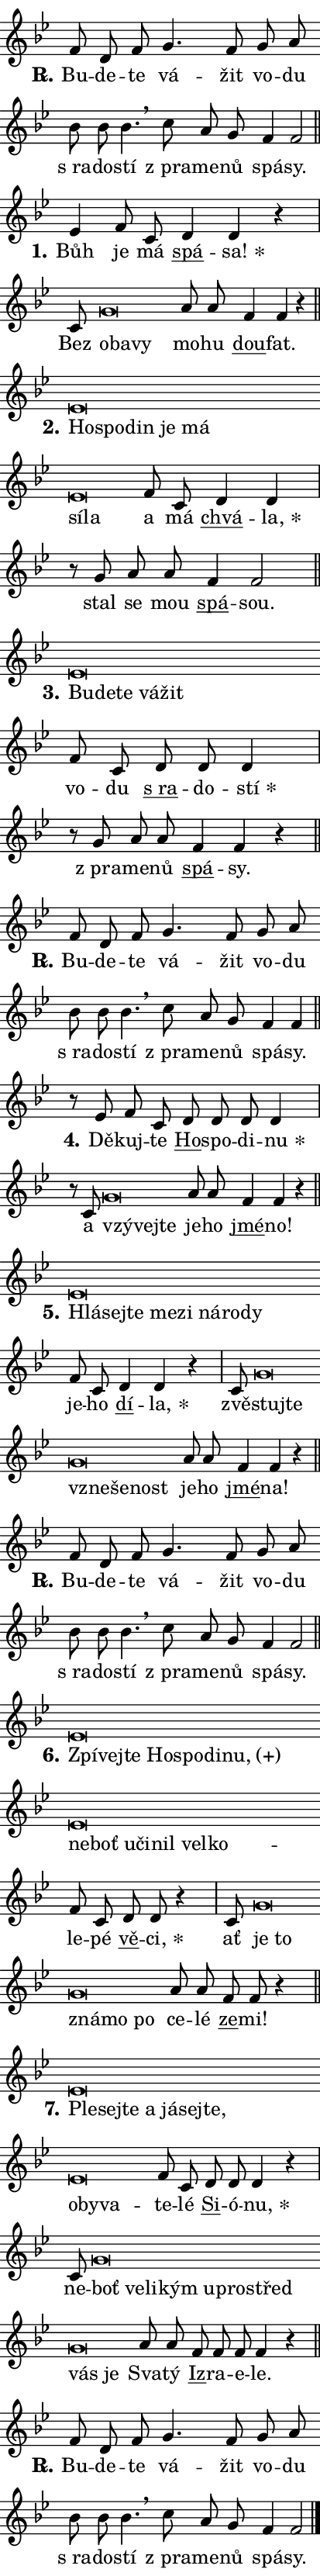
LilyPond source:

\version "2.22.1"
\header { tagline = "" }
\paper {
  indent = 0\cm
  top-margin = 0\cm
  right-margin = 0\cm
  bottom-margin = 0\cm
  left-margin = 0\cm
  paper-width = 7\cm
  page-breaking = #ly:one-page-breaking
  system-system-spacing.basic-distance = #11
  score-system-spacing.basic-distance = #11
  ragged-last = ##f
}


%% Author: Thomas Morley
%% https://lists.gnu.org/archive/html/lilypond-user/2020-05/msg00002.html
#(define (line-position grob)
"Returns position of @var[grob} in current system:
   @code{'start}, if at first time-step
   @code{'end}, if at last time-step
   @code{'middle} otherwise
"
  (let* ((col (ly:item-get-column grob))
         (ln (ly:grob-object col 'left-neighbor))
         (rn (ly:grob-object col 'right-neighbor))
         (col-to-check-left (if (ly:grob? ln) ln col))
         (col-to-check-right (if (ly:grob? rn) rn col))
         (break-dir-left
           (and
             (ly:grob-property col-to-check-left 'non-musical #f)
             (ly:item-break-dir col-to-check-left)))
         (break-dir-right
           (and
             (ly:grob-property col-to-check-right 'non-musical #f)
             (ly:item-break-dir col-to-check-right))))
        (cond ((eqv? 1 break-dir-left) 'start)
              ((eqv? -1 break-dir-right) 'end)
              (else 'middle))))

#(define (tranparent-at-line-position vctor)
  (lambda (grob)
  "Relying on @code{line-position} select the relevant enry from @var{vctor}.
Used to determine transparency,"
    (case (line-position grob)
      ((end) (not (vector-ref vctor 0)))
      ((middle) (not (vector-ref vctor 1)))
      ((start) (not (vector-ref vctor 2))))))

noteHeadBreakVisibility =
#(define-music-function (break-visibility)(vector?)
"Makes @code{NoteHead}s transparent relying on @var{break-visibility}"
#{
  \override NoteHead.transparent =
    #(tranparent-at-line-position break-visibility)
#})

#(define delete-ledgers-for-transparent-note-heads
  (lambda (grob)
    "Reads whether a @code{NoteHead} is transparent.
If so this @code{NoteHead} is removed from @code{'note-heads} from
@var{grob}, which is supposed to be @code{LedgerLineSpanner}.
As a result ledgers are not printed for this @code{NoteHead}"
    (let* ((nhds-array (ly:grob-object grob 'note-heads))
           (nhds-list
             (if (ly:grob-array? nhds-array)
                 (ly:grob-array->list nhds-array)
                 '()))
           ;; Relies on the transparent-property being done before
           ;; Staff.LedgerLineSpanner.after-line-breaking is executed.
           ;; This is fragile ...
           (to-keep
             (remove
               (lambda (nhd)
                 (ly:grob-property nhd 'transparent #f))
               nhds-list)))
      ;; TODO find a better method to iterate over grob-arrays, similiar
      ;; to filter/remove etc for lists
      ;; For now rebuilt from scratch
      (set! (ly:grob-object grob 'note-heads)  '())
      (for-each
        (lambda (nhd)
          (ly:pointer-group-interface::add-grob grob 'note-heads nhd))
        to-keep))))

hideNotes = {
  \noteHeadBreakVisibility #begin-of-line-visible
}
unHideNotes = {
  \noteHeadBreakVisibility #all-visible
}

% work-around for resetting accidentals
% https://lilypond.org/doc/v2.23/Documentation/notation/displaying-rhythms#unmetered-music
cadenzaMeasure = {
  \cadenzaOff
  \partial 1024 s1024
  \cadenzaOn
}

#(define-markup-command (accent layout props text) (markup?)
  "Underline accented syllable"
  (interpret-markup layout props
    #{\markup \override #'(offset . 4.3) \underline { #text }#}))

responsum = \markup \concat {
  "R" \hspace #-1.05 \path #0.1 #'((moveto 0 0.07) (lineto 0.9 0.8)) \hspace #0.05 "."
}

\layout {
    \context {
        \Staff
        \remove "Time_signature_engraver"
        \override LedgerLineSpanner.after-line-breaking = #delete-ledgers-for-transparent-note-heads
    }
    \context {
        \Voice {
            \override NoteHead.output-attributes = #'((class . "notehead"))
            \override Hairpin.height = #0.55
        }
    }
    \context {
        \Lyrics {
            \override StanzaNumber.output-attributes = #'((class . "stanzanumber"))
            \override LyricSpace.minimum-distance = #0.9
            \override LyricText.font-name = #"TeX Gyre Schola"
            \override LyricText.font-size = 1
            \override StanzaNumber.font-name = #"TeX Gyre Schola Bold"
            \override StanzaNumber.font-size = 1
        }
    }
}

% magnetic-lyrics.ily
%
%   written by
%     Jean Abou Samra <jean@abou-samra.fr>
%     Werner Lemberg <wl@gnu.org>
%
%   adapted by
%     Jiri Hon <jiri.hon@gmail.com>
%
% Version 2022-Apr-15

% https://www.mail-archive.com/lilypond-user@gnu.org/msg149350.html

#(define (Left_hyphen_pointer_engraver context)
   "Collect syllable-hyphen-syllable occurrences in lyrics and store
them in properties.  This engraver only looks to the left.  For
example, if the lyrics input is @code{foo -- bar}, it does the
following.

@itemize @bullet
@item
Set the @code{text} property of the @code{LyricHyphen} grob between
@q{foo} and @q{bar} to @code{foo}.

@item
Set the @code{left-hyphen} property of the @code{LyricText} grob with
text @q{foo} to the @code{LyricHyphen} grob between @q{foo} and
@q{bar}.
@end itemize

Use this auxiliary engraver in combination with the
@code{lyric-@/text::@/apply-@/magnetic-@/offset!} hook."
   (let ((hyphen #f)
         (text #f))
     (make-engraver
      (acknowledgers
       ((lyric-syllable-interface engraver grob source-engraver)
        (set! text grob)))
      (end-acknowledgers
       ((lyric-hyphen-interface engraver grob source-engraver)
        ;(when (not (grob::has-interface grob 'lyric-space-interface))
          (set! hyphen grob)));)
      ((stop-translation-timestep engraver)
       (when (and text hyphen)
         (ly:grob-set-object! text 'left-hyphen hyphen))
       (set! text #f)
       (set! hyphen #f)))))

#(define (lyric-text::apply-magnetic-offset! grob)
   "If the space between two syllables is less than the value in
property @code{LyricText@/.details@/.squash-threshold}, move the right
syllable to the left so that it gets concatenated with the left
syllable.

Use this function as a hook for
@code{LyricText@/.after-@/line-@/breaking} if the
@code{Left_@/hyphen_@/pointer_@/engraver} is active."
   (let ((hyphen (ly:grob-object grob 'left-hyphen #f)))
     (when hyphen
       (let ((left-text (ly:spanner-bound hyphen LEFT)))
         (when (grob::has-interface left-text 'lyric-syllable-interface)
           (let* ((common (ly:grob-common-refpoint grob left-text X))
                  (this-x-ext (ly:grob-extent grob common X))
                  (left-x-ext
                   (begin
                     ;; Trigger magnetism for left-text.
                     (ly:grob-property left-text 'after-line-breaking)
                     (ly:grob-extent left-text common X)))
                  ;; `delta` is the gap width between two syllables.
                  (delta (- (interval-start this-x-ext)
                            (interval-end left-x-ext)))
                  (details (ly:grob-property grob 'details))
                  (threshold (assoc-get 'squash-threshold details 0.2)))
             (when (< delta threshold)
               (let* (;; We have to manipulate the input text so that
                      ;; ligatures crossing syllable boundaries are not
                      ;; disabled.  For languages based on the Latin
                      ;; script this is essentially a beautification.
                      ;; However, for non-Western scripts it can be a
                      ;; necessity.
                      (lt (ly:grob-property left-text 'text))
                      (rt (ly:grob-property grob 'text))
                      (is-space (grob::has-interface hyphen 'lyric-space-interface))
                      (space (if is-space " " ""))
                      (space-markup (grob-interpret-markup grob " "))
                      (space-size (interval-length (ly:stencil-extent space-markup X)))
                      (extra-delta (if is-space space-size 0))
                      ;; Append new syllable.
                      (ltrt-space (if (and (string? lt) (string? rt))
                                (string-append lt space rt)
                                (make-concat-markup (list lt space rt))))
                      ;; Right-align `ltrt` to the right side.
                      (ltrt-space-markup (grob-interpret-markup
                               grob
                               (make-translate-markup
                                (cons (interval-length this-x-ext) 0)
                                (make-right-align-markup ltrt-space)))))
                 (begin
                   ;; Don't print `left-text`.
                   (ly:grob-set-property! left-text 'stencil #f)
                   ;; Set text and stencil (which holds all collected
                   ;; syllables so far) and shift it to the left.
                   (ly:grob-set-property! grob 'text ltrt-space)
                   (ly:grob-set-property! grob 'stencil ltrt-space-markup)
                   (ly:grob-translate-axis! grob (- (- delta extra-delta)) X))))))))))


#(define (lyric-hyphen::displace-bounds-first grob)
   ;; Make very sure this callback isn't triggered too early.
   (let ((left (ly:spanner-bound grob LEFT))
         (right (ly:spanner-bound grob RIGHT)))
     (ly:grob-property left 'after-line-breaking)
     (ly:grob-property right 'after-line-breaking)
     (ly:lyric-hyphen::print grob)))

squashThreshold = #0.4

\layout {
  \context {
    \Lyrics
    \consists #Left_hyphen_pointer_engraver
    \override LyricText.after-line-breaking =
      #lyric-text::apply-magnetic-offset!
    \override LyricHyphen.stencil = #lyric-hyphen::displace-bounds-first
    \override LyricText.details.squash-threshold = \squashThreshold
    \override LyricHyphen.minimum-distance = 0
    \override LyricHyphen.minimum-length = \squashThreshold
  }
}

squash = \override LyricText.details.squash-threshold = 9999
unSquash = \override LyricText.details.squash-threshold = \squashThreshold

left = \override LyricText.self-alignment-X = #LEFT
unLeft = \revert LyricText.self-alignment-X

starOffset = #(lambda (grob) 
                (let ((x_offset (ly:self-alignment-interface::aligned-on-x-parent grob)))
                  (if (= x_offset 0) 0 (+ x_offset 1.2))))

star = #(define-music-function (syllable)(string?)
"Append star separator at the end of a syllable"
#{
  \once \override LyricText.X-offset = #starOffset
  \lyricmode { \markup {
    #syllable
    \override #'((font-name . "TeX Gyre Schola Bold")) \hspace #0.2 \lower #0.65 \larger "*"
  } }
#})

starAccent = #(define-music-function (syllable)(string?)
"Append star separator at the end of a syllable and make accent"
#{
  \once \override LyricText.X-offset = #starOffset
  \lyricmode { \markup {
    \accent #syllable
    \override #'((font-name . "TeX Gyre Schola Bold")) \hspace #0.2 \lower #0.65 \larger "*"
  } }
#})

breath = #(define-music-function (syllable)(string?)
"Append breathing indicator at the end of a syllable"
#{
  \lyricmode { \markup { #syllable "+" } }
#})

optionalBreath = #(define-music-function (syllable)(string?)
"Append optional breathing indicator at the end of a syllable"
#{
  \lyricmode { \markup { #syllable "(+)" } }
#})


\score {
    <<
        \new Voice = "melody" { \cadenzaOn \key bes \major \relative { f'8 d f g4. f8 \bar "" g a \bar "" bes bes bes4. \breathe \bar "" c8 a g \bar "" f4 f2 \cadenzaMeasure \bar "||" \break }
\relative { es'4 f8 c \bar "" d4 d r \cadenzaMeasure \bar "|" c8 g'\breve*1/16 \hideNotes \breve*1/16 \breve*1/16 \bar "" \unHideNotes a8 a \bar "" f4 f r \cadenzaMeasure \bar "||" \break }
\relative { es'\breve*1/16 \hideNotes \breve*1/16 \bar "" \breve*1/16 \bar "" \breve*1/16 \bar "" \breve*1/16 \bar "" \breve*1/16 \breve*1/16 \bar "" \unHideNotes f8 c \bar "" d4 d \cadenzaMeasure \bar "|" r8 g a8 a \bar "" f4 f2 \cadenzaMeasure \bar "||" \break }
\relative { es'\breve*1/16 \hideNotes \breve*1/16 \bar "" \breve*1/16 \bar "" \breve*1/16 \breve*1/16 \bar "" \unHideNotes f8 c \bar "" d d d4 \cadenzaMeasure \bar "|" r8 g a a \bar "" f4 f r \cadenzaMeasure \bar "||" \break }
\relative { f'8 d f g4. f8 \bar "" g a \bar "" bes bes bes4. \breathe \bar "" c8 a g \bar "" f4 f4 \cadenzaMeasure \bar "||" \break }
\relative { r8 es' f c \bar "" d d d d4 \cadenzaMeasure \bar "|" r8 c8 g'\breve*1/16 \hideNotes \breve*1/16 \breve*1/16 \bar "" \unHideNotes a8 a \bar "" f4 f r \cadenzaMeasure \bar "||" \break }
\relative { es'\breve*1/16 \hideNotes \breve*1/16 \bar "" \breve*1/16 \bar "" \breve*1/16 \bar "" \breve*1/16 \bar "" \breve*1/16 \bar "" \breve*1/16 \breve*1/16 \bar "" \unHideNotes f8 c \bar "" d4 d r \cadenzaMeasure \bar "|" c8 g'\breve*1/16 \hideNotes \breve*1/16 \bar "" \breve*1/16 \bar "" \breve*1/16 \breve*1/16 \bar "" \unHideNotes a8 a \bar "" f4 f r \cadenzaMeasure \bar "||" \break }
\relative { f'8 d f g4. f8 \bar "" g a \bar "" bes bes bes4. \breathe \bar "" c8 a g \bar "" f4 f2 \cadenzaMeasure \bar "||" \break }
\relative { es'\breve*1/16 \hideNotes \breve*1/16 \bar "" \breve*1/16 \bar "" \breve*1/16 \bar "" \breve*1/16 \bar "" \breve*1/16 \bar "" \breve*1/16 \bar "" \breve*1/16 \bar "" \breve*1/16 \bar "" \breve*1/16 \bar "" \breve*1/16 \bar "" \breve*1/16 \bar "" \breve*1/16 \breve*1/16 \bar "" \unHideNotes f8 c \bar "" d d r4 \cadenzaMeasure \bar "|" c8 g'\breve*1/16 \hideNotes \breve*1/16 \bar "" \breve*1/16 \bar "" \breve*1/16 \breve*1/16 \bar "" \unHideNotes a8 a \bar "" f f r4 \cadenzaMeasure \bar "||" \break }
\relative { es'\breve*1/16 \hideNotes \breve*1/16 \bar "" \breve*1/16 \bar "" \breve*1/16 \bar "" \breve*1/16 \bar "" \breve*1/16 \bar "" \breve*1/16 \bar "" \breve*1/16 \bar "" \breve*1/16 \breve*1/16 \bar "" \unHideNotes f8 c \bar "" d d d4 r \cadenzaMeasure \bar "|" c8 g'\breve*1/16 \hideNotes \breve*1/16 \bar "" \breve*1/16 \bar "" \breve*1/16 \bar "" \breve*1/16 \bar "" \breve*1/16 \bar "" \breve*1/16 \breve*1/16 \bar "" \unHideNotes a8 a \bar "" f f f f4 r \cadenzaMeasure \bar "||" \break }
\relative { f'8 d f g4. f8 \bar "" g a \bar "" bes bes bes4. \breathe \bar "" c8 a g \bar "" f4 f2 \cadenzaMeasure \bar "||" \break } \bar "|." }
        \new Lyrics \lyricsto "melody" { \lyricmode { \set stanza = \responsum
Bu -- de -- te vá -- žit vo -- du "s ra" -- do -- stí "z pra" -- me -- nů spá -- sy.
\set stanza = "1."
Bůh je má \markup \accent spá -- \star sa! Bez \left o -- \squash ba -- vy \unLeft \unSquash mo -- hu \markup \accent dou -- fat.
\set stanza = "2."
\left Ho -- \squash spo -- din je má sí -- la \unLeft \unSquash a má \markup \accent chvá -- \star la, stal se mou \markup \accent spá -- sou.
\set stanza = "3."
\left Bu -- \squash de -- te vá -- žit \unLeft \unSquash vo -- du \markup \accent "s ra" -- do -- \star stí "z pra" -- me -- nů \markup \accent spá -- sy.
\set stanza = \responsum
Bu -- de -- te vá -- žit vo -- du "s ra" -- do -- stí "z pra" -- me -- nů spá -- sy.
\set stanza = "4."
Dě -- kuj -- te \markup \accent Ho -- spo -- di -- \star nu a \left vzý -- \squash vej -- te \unLeft \unSquash je -- ho \markup \accent jmé -- no!
\set stanza = "5."
\left Hlá -- \squash sej -- te me -- zi ná -- ro -- dy \unLeft \unSquash je -- ho \markup \accent dí -- \star la, zvě -- \left stuj -- \squash te vzne -- še -- nost \unLeft \unSquash je -- ho \markup \accent jmé -- na!
\set stanza = \responsum
Bu -- de -- te vá -- žit vo -- du "s ra" -- do -- stí "z pra" -- me -- nů spá -- sy.
\set stanza = "6."
\left Zpí -- \squash vej -- te Ho -- spo -- di -- \optionalBreath nu, ne -- boť u -- či -- nil vel -- ko -- \unLeft \unSquash le -- pé \markup \accent vě -- \star ci, ať \left je \squash to zná -- mo po \unLeft \unSquash ce -- lé \markup \accent ze -- mi!
\set stanza = "7."
\left Ple -- \squash sej -- te a já -- sej -- te, o -- by -- va -- \unLeft \unSquash te -- lé \markup \accent Si -- ó -- \star nu, ne -- \left boť \squash ve -- li -- kým upro -- střed vás je \unLeft \unSquash Sva -- tý \markup \accent Iz -- ra -- e -- le.
\set stanza = \responsum
Bu -- de -- te vá -- žit vo -- du "s ra" -- do -- stí "z pra" -- me -- nů spá -- sy. } }
    >>
    \layout {}
}
